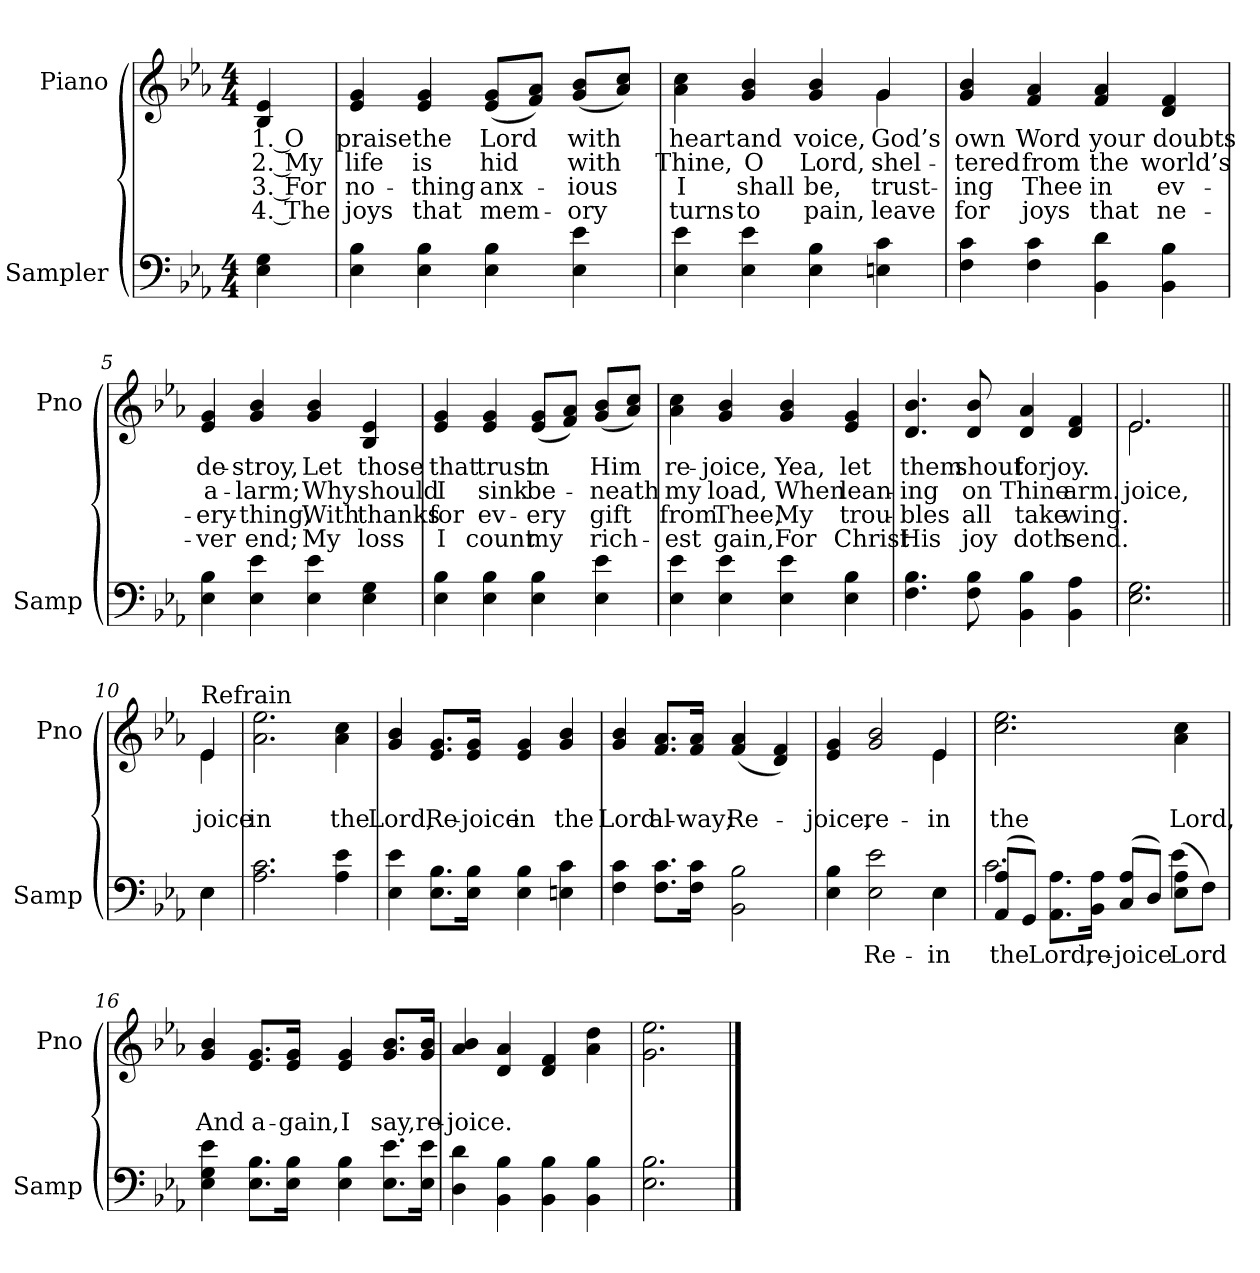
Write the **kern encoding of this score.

**kern	**text	**kern	**text	**text	**text	**text
*part2	*part2	*part1	*part1	*part1	*part1	*part1
*staff2	*staff2	*staff1	*staff1	*staff1	*staff1	*staff1
*I"Sampler	*	*I"Piano	*	*	*	*
*I'Samp	*	*I'Pno	*	*	*	*
*clefF4	*	*clefG2	*	*	*	*
*k[b-e-a-]	*	*k[b-e-a-]	*	*	*	*
*E-:	*	*E-:	*	*	*	*
*M4/4	*	*M4/4	*	*	*	*
=1	=1	=1	=1	=1	=1	=1
4E- 4G	.	4B- 4e-	1. O	2. My	3. For	4. The
=2	=2	=2	=2	=2	=2	=2
4E- 4B-	.	4e- 4g	praise	life	no-	joys
4E- 4B-	.	4e- 4g	the	is	-thing	that
4E- 4B-	.	(8e-/ 8g/L	Lord	hid	anx-	mem-
.	.	8f/ 8a-/J)	.	.	.	.
4E- 4e-	.	(8g/ 8b-/L	with	with	-ious	-ory
.	.	8a-/ 8cc/J)	.	.	.	.
=3	=3	=3	=3	=3	=3	=3
*	*	*^	*	*	*	*
4E- 4e-	.	4a- 4cc	2.ryy	heart	Thine,	I	turns
4E- 4e-	.	4g 4b-	.	and	O	shall	to
4E- 4B-	.	4g 4b-	.	voice,	Lord,	be,	pain,
4En 4c	.	4g/	4g	God’s	shel-	trust-	leave
*	*	*v	*v	*	*	*	*
=4	=4	=4	=4	=4	=4	=4
4F 4c	.	4g 4b-	own	-tered	-ing	for
4F 4c	.	4f 4a-	Word	from	Thee	joys
4BB- 4d	.	4f 4a-	your	the	in	that
4BB- 4B-	.	4d 4f	doubts	world’s	ev-	ne-
=5	=5	=5	=5	=5	=5	=5
4E- 4B-	.	4e- 4g	de-	a-	-ery-	-ver
4E- 4e-	.	4g 4b-	-stroy,	-larm;	-thing,	end;
4E- 4e-	.	4g 4b-	Let	Why	With	My
4E- 4G	.	4B- 4e-	those	should	thanks	loss
=6	=6	=6	=6	=6	=6	=6
4E- 4B-	.	4e- 4g	that	I	for	I
4E- 4B-	.	4e- 4g	trust	sink	ev-	count
4E- 4B-	.	(8e-/ 8g/L	in	be-	-ery	my
.	.	8f/ 8a-/J)	.	.	.	.
4E- 4e-	.	(8g/ 8b-/L	Him	-neath	gift	rich-
.	.	8a-/ 8cc/J)	.	.	.	.
=7	=7	=7	=7	=7	=7	=7
4E- 4e-	.	4a- 4cc	re-	my	from	-est
4E- 4e-	.	4g 4b-	-joice,	load,	Thee,	gain,
4E- 4e-	.	4g 4b-	Yea,	When	My	For
4E- 4B-	.	4e- 4g	let	lean-	trou-	Christ
=8	=8	=8	=8	=8	=8	=8
4.F 4.B-	.	4.d 4.b-	them	-ing	-bles	His
8F 8B-	.	8d 8b-	shout	on	all	joy
4BB- 4B-	.	4d 4a-	for	Thine	take	doth
4BB- 4A-	.	4d 4f	joy.	arm.	wing.	send.
=9	=9	=9	=9	=9	=9	=9
*	*	*^	*	*	*	*
2.E- 2.G	.	2.e-/	2.e-	.	-joice,	.	.
=10||	=10||	=10||	=10||	=10||	=10||	=10||	=10||
*^	*	*	*	*	*	*	*
!	!	!	!LO:TX:t=Refrain	!	!	!	!	!
4E-\	4E-	.	4e-/	4e-	.	-joice	.	.
*v	*v	*	*	*	*	*	*	*
*	*	*v	*v	*	*	*	*
=11	=11	=11	=11	=11	=11	=11
2.A- 2.c	.	2.a- 2.ee-	.	in	.	.
4A- 4e-	.	4a- 4cc	.	the	.	.
=12	=12	=12	=12	=12	=12	=12
4E- 4e-	.	4g 4b-	.	Lord,	.	.
8.E-\ 8.B-\L	.	8.e-/ 8.g/L	.	Re-	.	.
16E-\ 16B-\Jk	.	16e-/ 16g/Jk	.	-joice	.	.
4E- 4B-	.	4e- 4g	.	in	.	.
4En 4c	.	4g 4b-	.	the	.	.
=13	=13	=13	=13	=13	=13	=13
4F 4c	.	4g 4b-	.	Lord	.	.
8.F\ 8.c\L	.	8.f/ 8.a-/L	.	al-	.	.
16F\ 16c\Jk	.	16f/ 16a-/Jk	.	-way;	.	.
2BB- 2B-	.	(4f 4a-	.	Re-	.	.
.	.	4d 4f)	.	.	.	.
=14	=14	=14	=14	=14	=14	=14
*^	*	*^	*	*	*	*
4E- 4B-	2.ryy	.	4e- 4g	2.ryy	.	-joice,	.	.
2E- 2e-	.	Re-	2g 2b-	.	.	re-	.	.
4E-\	4E-	in	4e-/	4e-	.	in	.	.
*	*	*	*v	*v	*	*	*	*
=15	=15	=15	=15	=15	=15	=15	=15
(8AA-/ 8A-/L	2.c	the	2.cc 2.ee-	.	the	.	.
8GG/J)	.	.	.	.	.	.	.
8.AA-\ 8.A-\L	.	Lord,	.	.	.	.	.
16BB-\ 16A-\Jk	.	re-	.	.	.	.	.
(8C/ 8A-/L	.	-joice	.	.	.	.	.
8D/J)	.	.	.	.	.	.	.
(8E-\ 8A-\L	4e-	Lord	4a- 4cc	.	Lord,	.	.
8F\J)	.	.	.	.	.	.	.
*v	*v	*	*	*	*	*	*
=16	=16	=16	=16	=16	=16	=16
4E- 4G 4e-	.	4g 4b-	.	And	.	.
8.E-\ 8.B-\L	.	8.e-/ 8.g/L	.	a-	.	.
16E-\ 16B-\Jk	.	16e-/ 16g/Jk	.	-gain,	.	.
4E- 4B-	.	4e- 4g	.	I	.	.
8.E-\ 8.e-\L	.	8.g/ 8.b-/L	.	say,	.	.
16E-\ 16e-\Jk	.	16g/ 16b-/Jk	.	re-	.	.
=17	=17	=17	=17	=17	=17	=17
4D 4d	.	4a- 4b-	.	-joice.	.	.
4BB- 4B-	.	4d 4a-	.	.	.	.
4BB- 4B-	.	4d 4f	.	.	.	.
4BB- 4B-	.	4a- 4dd	.	.	.	.
=18	=18	=18	=18	=18	=18	=18
2.E- 2.B-	.	2.g 2.ee-	.	.	.	.
==	==	==	==	==	==	==
*-	*-	*-	*-	*-	*-	*-
